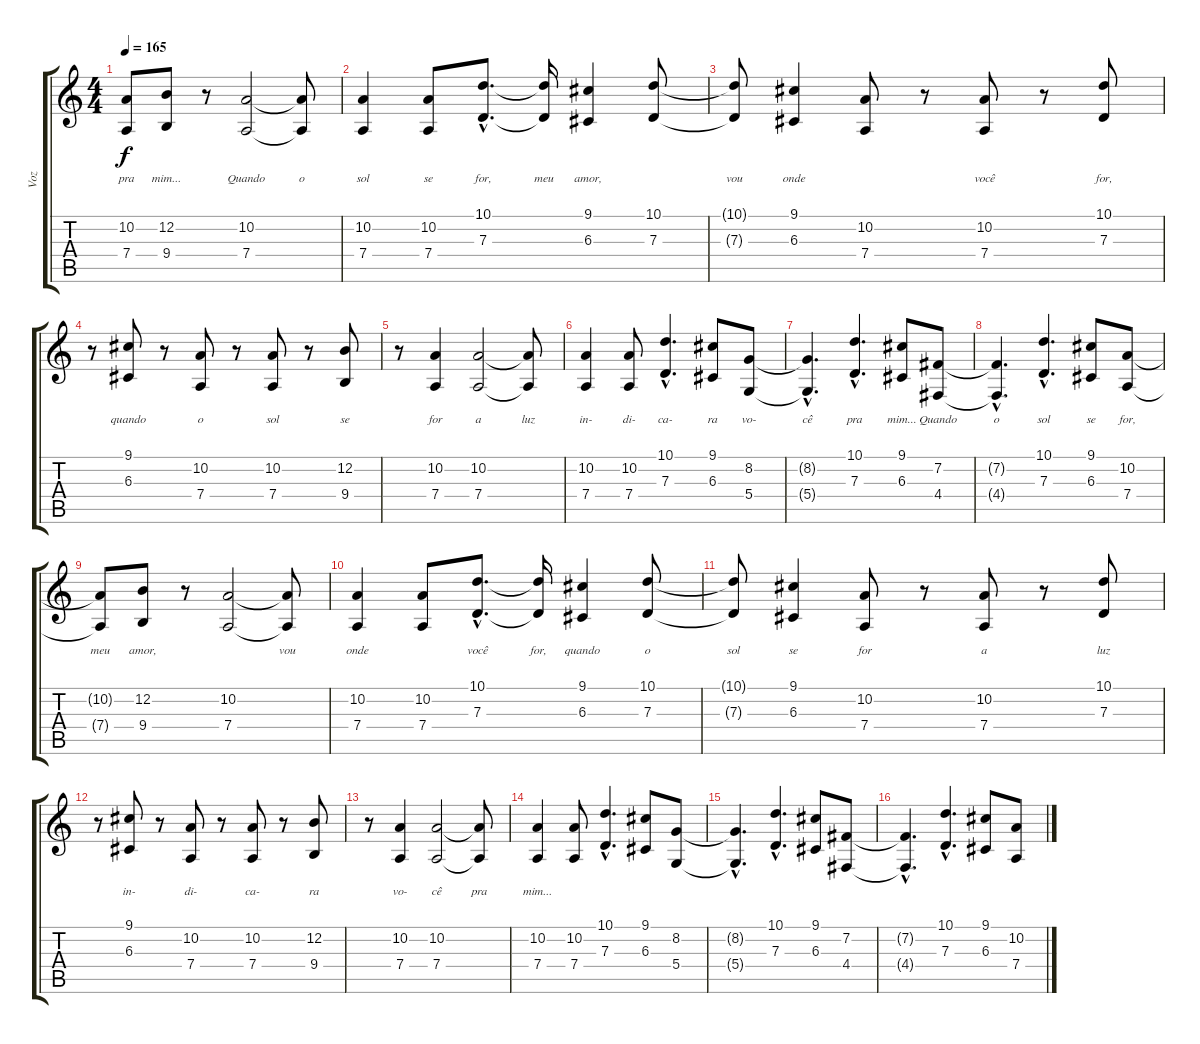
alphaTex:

\track ("Voz" "Voz") {instrument tenorsax}
\staff {score tabs}
\tuning (E4 B3 G3 D3 A2 E2) {hide}
\ts (4 4)
\tempo 165
\clef g2
\ks c
(10.2{t} 7.4{t}).8{lyrics (0 "") lyrics (1 "pra") lyrics (2 "") lyrics (3 "") lyrics (4 "") dy f} (12.2 9.4).8{lyrics (0 "") lyrics (1 "mim...") lyrics (2 "") lyrics (3 "") lyrics (4 "")} r.8 (10.2 7.4).2{lyrics (0 "") lyrics (1 "Quando") lyrics (2 "") lyrics (3 "") lyrics (4 "")} (10.2{t} 7.4{t}).8{lyrics (0 "") lyrics (1 "o") lyrics (2 "") lyrics (3 "") lyrics (4 "")} |
(10.2 7.4).4{lyrics (0 "") lyrics (1 "sol") lyrics (2 "") lyrics (3 "") lyrics (4 "")} (10.2 7.4).8{lyrics (0 "") lyrics (1 "se") lyrics (2 "") lyrics (3 "") lyrics (4 "")} (10.1{hac} 7.3{hac}).8{d lyrics (0 "") lyrics (1 "for,") lyrics (2 "") lyrics (3 "") lyrics (4 "")} (10.1{t} 7.3{t}).16{lyrics (0 "") lyrics (1 "meu") lyrics (2 "") lyrics (3 "") lyrics (4 "")} (9.1 6.3).4{lyrics (0 "") lyrics (1 "amor,") lyrics (2 "") lyrics (3 "") lyrics (4 "")} (10.1 7.3).8{lyrics (0 "") lyrics (1 "") lyrics (2 "") lyrics (3 "") lyrics (4 "")} |
(10.1{t} 7.3{t}).8{lyrics (0 "") lyrics (1 "vou") lyrics (2 "") lyrics (3 "") lyrics (4 "")} (9.1 6.3).4{lyrics (0 "") lyrics (1 "onde") lyrics (2 "") lyrics (3 "") lyrics (4 "")} (10.2 7.4).8{lyrics (0 "") lyrics (1 "") lyrics (2 "") lyrics (3 "") lyrics (4 "")} r.8 (10.2 7.4).8{lyrics (0 "") lyrics (1 "você") lyrics (2 "") lyrics (3 "") lyrics (4 "")} r.8 (10.1 7.3).8{lyrics (0 "") lyrics (1 "for,") lyrics (2 "") lyrics (3 "") lyrics (4 "")} |
r.8 (9.1 6.3).8{lyrics (0 "") lyrics (1 "quando") lyrics (2 "") lyrics (3 "") lyrics (4 "")} r.8 (10.2 7.4).8{lyrics (0 "") lyrics (1 "o") lyrics (2 "") lyrics (3 "") lyrics (4 "")} r.8 (10.2 7.4).8{lyrics (0 "") lyrics (1 "sol") lyrics (2 "") lyrics (3 "") lyrics (4 "")} r.8 (12.2 9.4).8{lyrics (0 "") lyrics (1 "se") lyrics (2 "") lyrics (3 "") lyrics (4 "")} |
r.8 (10.2 7.4).4{lyrics (0 "") lyrics (1 "for") lyrics (2 "") lyrics (3 "") lyrics (4 "")} (10.2 7.4).2{lyrics (0 "") lyrics (1 "a") lyrics (2 "") lyrics (3 "") lyrics (4 "")} (10.2{t} 7.4{t}).8{lyrics (0 "") lyrics (1 "luz") lyrics (2 "") lyrics (3 "") lyrics (4 "")} |
(10.2 7.4).4{lyrics (0 "") lyrics (1 "in-") lyrics (2 "") lyrics (3 "") lyrics (4 "")} (10.2 7.4).8{lyrics (0 "") lyrics (1 "di-") lyrics (2 "") lyrics (3 "") lyrics (4 "")} (10.1{hac} 7.3{hac}).4{d lyrics (0 "") lyrics (1 "ca-") lyrics (2 "") lyrics (3 "") lyrics (4 "")} (9.1 6.3).8{lyrics (0 "") lyrics (1 "ra") lyrics (2 "") lyrics (3 "") lyrics (4 "")} (8.2 5.4).8{lyrics (0 "") lyrics (1 "vo-") lyrics (2 "") lyrics (3 "") lyrics (4 "")} |
(8.2{hac t} 5.4{hac t}).4{d lyrics (0 "") lyrics (1 "cê") lyrics (2 "") lyrics (3 "") lyrics (4 "")} (10.1{hac} 7.3{hac}).4{d lyrics (0 "") lyrics (1 "pra") lyrics (2 "") lyrics (3 "") lyrics (4 "")} (9.1 6.3).8{lyrics (0 "") lyrics (1 "mim...") lyrics (2 "") lyrics (3 "") lyrics (4 "")} (7.2 4.4).8{lyrics (0 "") lyrics (1 "Quando") lyrics (2 "") lyrics (3 "") lyrics (4 "")} |
(7.2{hac t} 4.4{hac t}).4{d lyrics (0 "") lyrics (1 "o") lyrics (2 "") lyrics (3 "") lyrics (4 "")} (10.1{hac} 7.3{hac}).4{d lyrics (0 "") lyrics (1 "sol") lyrics (2 "") lyrics (3 "") lyrics (4 "")} (9.1 6.3).8{lyrics (0 "") lyrics (1 "se") lyrics (2 "") lyrics (3 "") lyrics (4 "")} (10.2 7.4).8{lyrics (0 "") lyrics (1 "for,") lyrics (2 "") lyrics (3 "") lyrics (4 "")} |
(10.2{t} 7.4{t}).8{lyrics (0 "") lyrics (1 "meu") lyrics (2 "") lyrics (3 "") lyrics (4 "")} (12.2 9.4).8{lyrics (0 "") lyrics (1 "amor,") lyrics (2 "") lyrics (3 "") lyrics (4 "")} r.8 (10.2 7.4).2{lyrics (0 "") lyrics (1 "") lyrics (2 "") lyrics (3 "") lyrics (4 "")} (10.2{t} 7.4{t}).8{lyrics (0 "") lyrics (1 "vou") lyrics (2 "") lyrics (3 "") lyrics (4 "")} |
(10.2 7.4).4{lyrics (0 "") lyrics (1 "onde") lyrics (2 "") lyrics (3 "") lyrics (4 "")} (10.2 7.4).8{lyrics (0 "") lyrics (1 "") lyrics (2 "") lyrics (3 "") lyrics (4 "")} (10.1{hac} 7.3{hac}).8{d lyrics (0 "") lyrics (1 "você") lyrics (2 "") lyrics (3 "") lyrics (4 "")} (10.1{t} 7.3{t}).16{lyrics (0 "") lyrics (1 "for,") lyrics (2 "") lyrics (3 "") lyrics (4 "")} (9.1 6.3).4{lyrics (0 "") lyrics (1 "quando") lyrics (2 "") lyrics (3 "") lyrics (4 "")} (10.1 7.3).8{lyrics (0 "") lyrics (1 "o") lyrics (2 "") lyrics (3 "") lyrics (4 "")} |
(10.1{t} 7.3{t}).8{lyrics (0 "") lyrics (1 "sol") lyrics (2 "") lyrics (3 "") lyrics (4 "")} (9.1 6.3).4{lyrics (0 "") lyrics (1 "se") lyrics (2 "") lyrics (3 "") lyrics (4 "")} (10.2 7.4).8{lyrics (0 "") lyrics (1 "for") lyrics (2 "") lyrics (3 "") lyrics (4 "")} r.8 (10.2 7.4).8{lyrics (0 "") lyrics (1 "a") lyrics (2 "") lyrics (3 "") lyrics (4 "")} r.8 (10.1 7.3).8{lyrics (0 "") lyrics (1 "luz") lyrics (2 "") lyrics (3 "") lyrics (4 "")} |
r.8 (9.1 6.3).8{lyrics (0 "") lyrics (1 "in-") lyrics (2 "") lyrics (3 "") lyrics (4 "")} r.8 (10.2 7.4).8{lyrics (0 "") lyrics (1 "di-") lyrics (2 "") lyrics (3 "") lyrics (4 "")} r.8 (10.2 7.4).8{lyrics (0 "") lyrics (1 "ca-") lyrics (2 "") lyrics (3 "") lyrics (4 "")} r.8 (12.2 9.4).8{lyrics (0 "") lyrics (1 "ra") lyrics (2 "") lyrics (3 "") lyrics (4 "")} |
r.8 (10.2 7.4).4{lyrics (0 "") lyrics (1 "vo-") lyrics (2 "") lyrics (3 "") lyrics (4 "")} (10.2 7.4).2{lyrics (0 "") lyrics (1 "cê") lyrics (2 "") lyrics (3 "") lyrics (4 "")} (10.2{t} 7.4{t}).8{lyrics (0 "") lyrics (1 "pra") lyrics (2 "") lyrics (3 "") lyrics (4 "")} |
(10.2 7.4).4{lyrics (0 "") lyrics (1 "mim...") lyrics (2 "") lyrics (3 "") lyrics (4 "")} (10.2 7.4).8 (10.1{hac} 7.3{hac}).4{d} (9.1 6.3).8 (8.2 5.4).8 |
(8.2{hac t} 5.4{hac t}).4{d} (10.1{hac} 7.3{hac}).4{d} (9.1 6.3).8 (7.2 4.4).8 |
(7.2{hac t} 4.4{hac t}).4{d} (10.1{hac} 7.3{hac}).4{d} (9.1 6.3).8 (10.2 7.4).8
